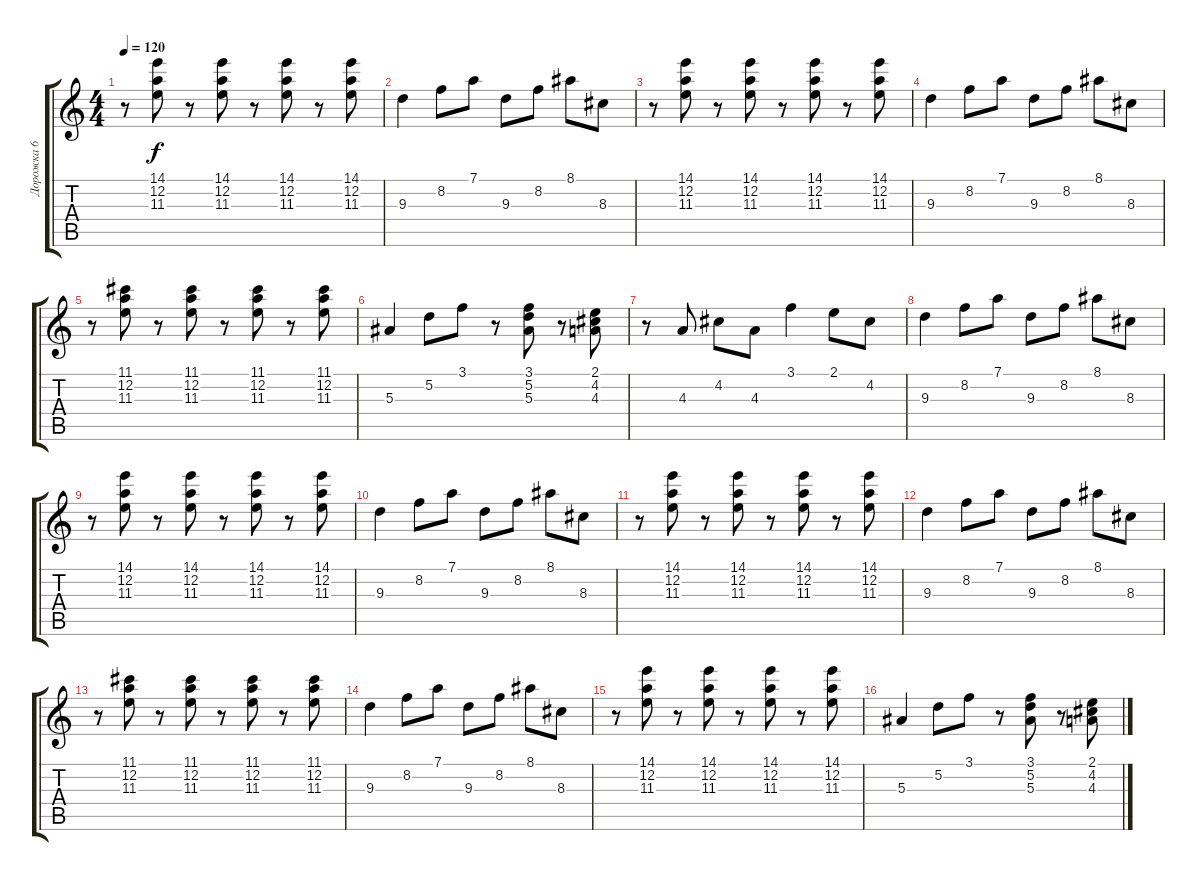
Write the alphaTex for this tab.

\track ("Дорожка 6" "Дорожка 6") {instrument acousticguitarsteel}
\staff {score tabs}
\tuning (D4 A3 F3 C3 G2 D2) {hide}
\ts (4 4)
\tempo 120
\clef g2
\ks c
r.8{dy f} (14.1 12.2 11.3).8 r.8 (14.1 12.2 11.3).8 r.8 (14.1 12.2 11.3).8 r.8 (14.1 12.2 11.3).8 |
9.3.4 8.2.8 7.1.8 9.3.8 8.2.8 8.1.8 8.3.8 |
r.8 (14.1 12.2 11.3).8 r.8 (14.1 12.2 11.3).8 r.8 (14.1 12.2 11.3).8 r.8 (14.1 12.2 11.3).8 |
9.3.4 8.2.8 7.1.8 9.3.8 8.2.8 8.1.8 8.3.8 |
r.8 (11.1 12.2 11.3).8 r.8 (11.1 12.2 11.3).8 r.8 (11.1 12.2 11.3).8 r.8 (11.1 12.2 11.3).8 |
5.3.4 5.2.8 3.1.8 r.8 (3.1 5.2 5.3).8 r.8 (2.1 4.2 4.3).8 |
r.8 4.3.8 4.2.8 4.3.8 3.1.4 2.1.8 4.2.8 |
9.3.4 8.2.8 7.1.8 9.3.8 8.2.8 8.1.8 8.3.8 |
r.8 (14.1 12.2 11.3).8 r.8 (14.1 12.2 11.3).8 r.8 (14.1 12.2 11.3).8 r.8 (14.1 12.2 11.3).8 |
9.3.4 8.2.8 7.1.8 9.3.8 8.2.8 8.1.8 8.3.8 |
r.8 (14.1 12.2 11.3).8 r.8 (14.1 12.2 11.3).8 r.8 (14.1 12.2 11.3).8 r.8 (14.1 12.2 11.3).8 |
9.3.4 8.2.8 7.1.8 9.3.8 8.2.8 8.1.8 8.3.8 |
r.8 (11.1 12.2 11.3).8 r.8 (11.1 12.2 11.3).8 r.8 (11.1 12.2 11.3).8 r.8 (11.1 12.2 11.3).8 |
9.3.4 8.2.8 7.1.8 9.3.8 8.2.8 8.1.8 8.3.8 |
r.8 (14.1 12.2 11.3).8 r.8 (14.1 12.2 11.3).8 r.8 (14.1 12.2 11.3).8 r.8 (14.1 12.2 11.3).8 |
5.3.4 5.2.8 3.1.8 r.8 (3.1 5.2 5.3).8 r.8 (2.1 4.2 4.3).8
